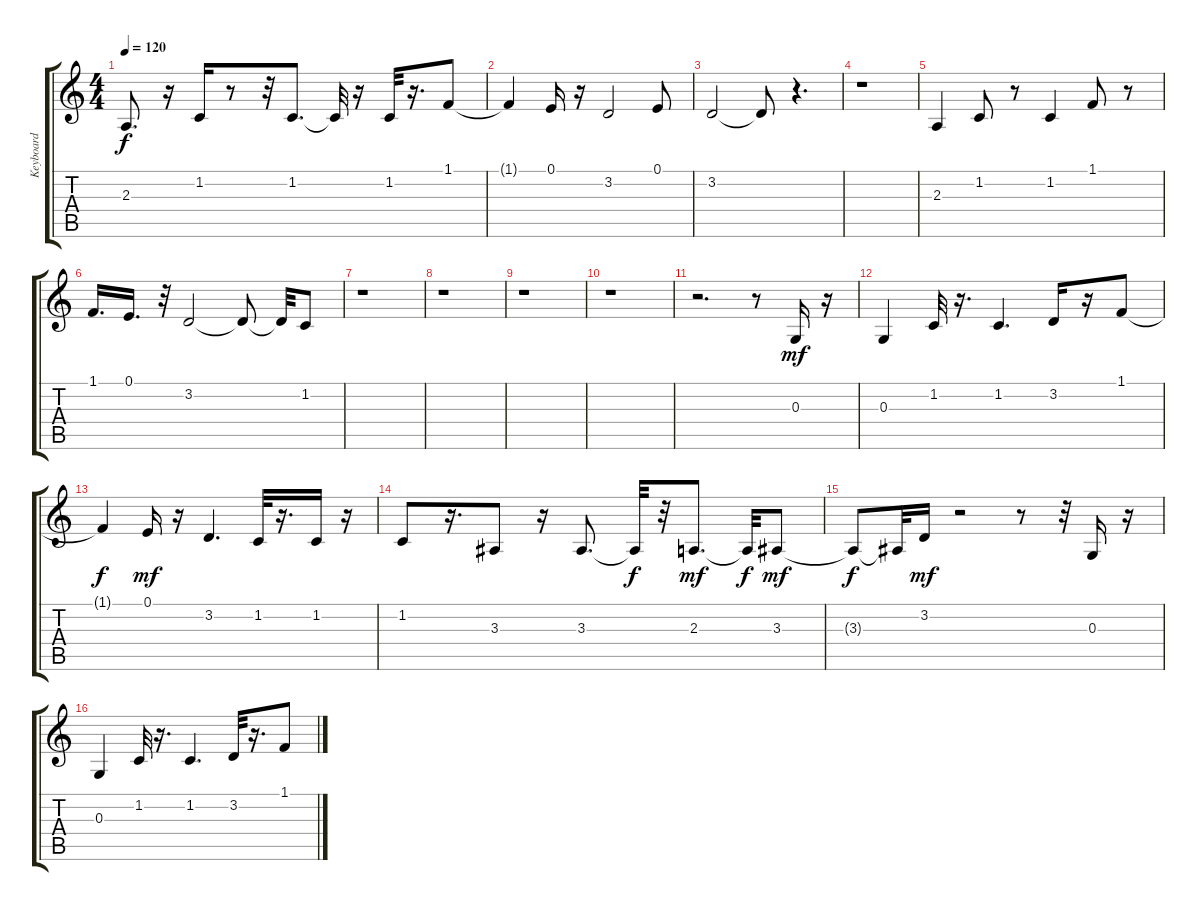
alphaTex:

\track ("Keyboard" "Keyboard") {instrument fx4atmosphere}
\staff {score tabs}
\tuning (E4 B3 G3 D3 A2 E2) {hide}
\ts (4 4)
\tempo 120
\clef g2
\ks c
2.3.8{d dy f} r.16 1.2.16 r.8 r.32 1.2.8{d} 1.2{t}.32 r.16 1.2.32 r.16{d} 1.1.8 |
1.1{t}.4 0.1.16 r.16 3.2.2 0.1.8 |
3.2.2 3.2{t}.8 r.4{d} |
r.1 |
2.3.4 1.2.8 r.8 1.2.4 1.1.8 r.8 |
1.1.16{d} 0.1.16{d} r.32 3.2.2 3.2{t}.8 3.2{t}.32 1.2.8 |
r.1 |
r.1 |
r.1 |
r.1 |
r.2{d} r.8 0.3.16{dy mf} r.16 |
0.3.4 1.2.32 r.16{d} 1.2.4{d} 3.2.16 r.16 1.1.8 |
1.1{t}.4{dy f} 0.1.16{dy mf} r.16 3.2.4{d} 1.2.32 r.16{d} 1.2.16 r.16 |
1.2.8 r.16{d} 3.3.8 r.16 3.3.8{d} 3.3{t}.32{dy f} r.32 2.3.8{d dy mf} 2.3{t}.32{dy f} 3.3.8{dy mf} |
3.3{t}.8{dy f} 3.3{t}.32 3.2.16{dy mf} r.2 r.8 r.32 0.3.16 r.16 |
0.3.4 1.2.32 r.16{d} 1.2.4{d} 3.2.32 r.16{d} 1.1.8
